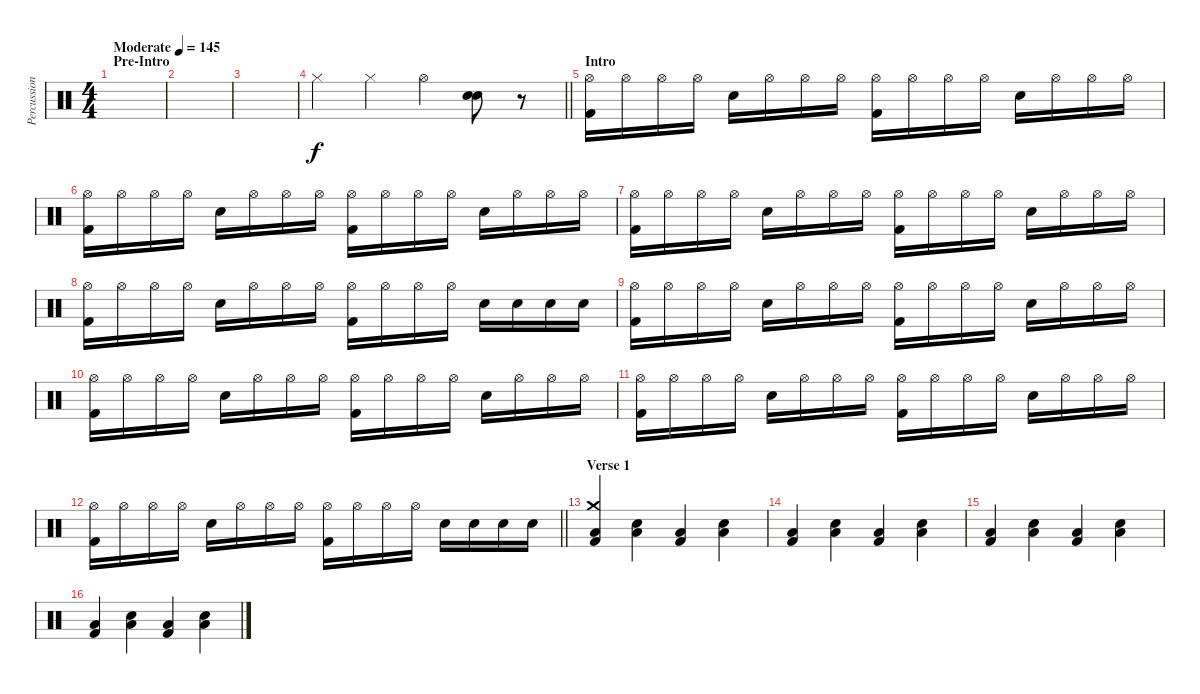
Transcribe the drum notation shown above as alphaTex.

\track ("Percussion" "Percussion") {instrument percussion}
\staff {score}
\articulation defaults
\ts (4 4)
\section ("" "Pre-Intro")
\tempo (145 "Moderate")
\clef neutral
\ks c
|
|
|
\barLineRight lightlight "Hi-Hat (closed)".4 "Hi-Hat (closed)".4 "Hi-Hat (open)".4
("Snare (hit) 2" "Snare (hit) 2").8 r.8 |
\section ("" "Intro")
("Hi-Hat (open)" "Kick (hit) 2").16 "Hi-Hat (open)".16 "Hi-Hat (open)".16 "Hi-Hat (open)".16 "Snare (hit) 2".16 "Hi-Hat (open)".16 "Hi-Hat (open)".16 "Hi-Hat (open)".16 ("Hi-Hat (open)" "Kick (hit) 2").16 "Hi-Hat (open)".16 "Hi-Hat (open)".16 "Hi-Hat (open)".16 "Snare (hit) 2".16 "Hi-Hat (open)".16 "Hi-Hat (open)".16 "Hi-Hat (open)".16 |
("Hi-Hat (open)" "Kick (hit) 2").16 "Hi-Hat (open)".16 "Hi-Hat (open)".16 "Hi-Hat (open)".16 "Snare (hit) 2".16 "Hi-Hat (open)".16 "Hi-Hat (open)".16 "Hi-Hat (open)".16 ("Hi-Hat (open)" "Kick (hit) 2").16 "Hi-Hat (open)".16 "Hi-Hat (open)".16 "Hi-Hat (open)".16 "Snare (hit) 2".16 "Hi-Hat (open)".16 "Hi-Hat (open)".16 "Hi-Hat (open)".16 |
("Hi-Hat (open)" "Kick (hit) 2").16 "Hi-Hat (open)".16 "Hi-Hat (open)".16 "Hi-Hat (open)".16 "Snare (hit) 2".16 "Hi-Hat (open)".16 "Hi-Hat (open)".16 "Hi-Hat (open)".16 ("Hi-Hat (open)" "Kick (hit) 2").16 "Hi-Hat (open)".16 "Hi-Hat (open)".16 "Hi-Hat (open)".16 "Snare (hit) 2".16 "Hi-Hat (open)".16 "Hi-Hat (open)".16 "Hi-Hat (open)".16 |
("Hi-Hat (open)" "Kick (hit) 2").16 "Hi-Hat (open)".16 "Hi-Hat (open)".16 "Hi-Hat (open)".16 "Snare (hit) 2".16 "Hi-Hat (open)".16 "Hi-Hat (open)".16 "Hi-Hat (open)".16 ("Hi-Hat (open)" "Kick (hit) 2").16 "Hi-Hat (open)".16 "Hi-Hat (open)".16 "Hi-Hat (open)".16 "Snare (hit) 2".16 "Snare (hit) 2".16 "Snare (hit) 2".16 "Snare (hit) 2".16 |
("Hi-Hat (open)" "Kick (hit) 2").16 "Hi-Hat (open)".16 "Hi-Hat (open)".16 "Hi-Hat (open)".16 "Snare (hit) 2".16 "Hi-Hat (open)".16 "Hi-Hat (open)".16 "Hi-Hat (open)".16 ("Hi-Hat (open)" "Kick (hit) 2").16 "Hi-Hat (open)".16 "Hi-Hat (open)".16 "Hi-Hat (open)".16 "Snare (hit) 2".16 "Hi-Hat (open)".16 "Hi-Hat (open)".16 "Hi-Hat (open)".16 |
("Hi-Hat (open)" "Kick (hit) 2").16 "Hi-Hat (open)".16 "Hi-Hat (open)".16 "Hi-Hat (open)".16 "Snare (hit) 2".16 "Hi-Hat (open)".16 "Hi-Hat (open)".16 "Hi-Hat (open)".16 ("Hi-Hat (open)" "Kick (hit) 2").16 "Hi-Hat (open)".16 "Hi-Hat (open)".16 "Hi-Hat (open)".16 "Snare (hit) 2".16 "Hi-Hat (open)".16 "Hi-Hat (open)".16 "Hi-Hat (open)".16 |
("Hi-Hat (open)" "Kick (hit) 2").16 "Hi-Hat (open)".16 "Hi-Hat (open)".16 "Hi-Hat (open)".16 "Snare (hit) 2".16 "Hi-Hat (open)".16 "Hi-Hat (open)".16 "Hi-Hat (open)".16 ("Hi-Hat (open)" "Kick (hit) 2").16 "Hi-Hat (open)".16 "Hi-Hat (open)".16 "Hi-Hat (open)".16 "Snare (hit) 2".16 "Hi-Hat (open)".16 "Hi-Hat (open)".16 "Hi-Hat (open)".16 |
\barLineRight lightlight
("Hi-Hat (open)" "Kick (hit) 2").16 "Hi-Hat (open)".16 "Hi-Hat (open)".16 "Hi-Hat (open)".16 "Snare (hit) 2".16 "Hi-Hat (open)".16 "Hi-Hat (open)".16 "Hi-Hat (open)".16 ("Hi-Hat (open)" "Kick (hit) 2").16 "Hi-Hat (open)".16 "Hi-Hat (open)".16 "Hi-Hat (open)".16 "Snare (hit) 2".16 "Snare (hit) 2".16 "Snare (hit) 2".16 "Snare (hit) 2".16 |
\section ("" "Verse 1")
("Crash medium (hit)" "Low Floor Tom (hit)" "Kick (hit) 2").4 ("Low Floor Tom (hit)" "Snare (hit) 2").4 ("Low Floor Tom (hit)" "Kick (hit) 2").4 ("Low Floor Tom (hit)" "Snare (hit) 2").4 |
("Low Floor Tom (hit)" "Kick (hit) 2").4 ("Low Floor Tom (hit)" "Snare (hit) 2").4 ("Low Floor Tom (hit)" "Kick (hit) 2").4 ("Low Floor Tom (hit)" "Snare (hit) 2").4 |
("Low Floor Tom (hit)" "Kick (hit) 2").4 ("Low Floor Tom (hit)" "Snare (hit) 2").4 ("Low Floor Tom (hit)" "Kick (hit) 2").4 ("Low Floor Tom (hit)" "Snare (hit) 2").4 |
("Low Floor Tom (hit)" "Kick (hit) 2").4 ("Low Floor Tom (hit)" "Snare (hit) 2").4 ("Low Floor Tom (hit)" "Kick (hit) 2").4 ("Low Floor Tom (hit)" "Snare (hit) 2").4
